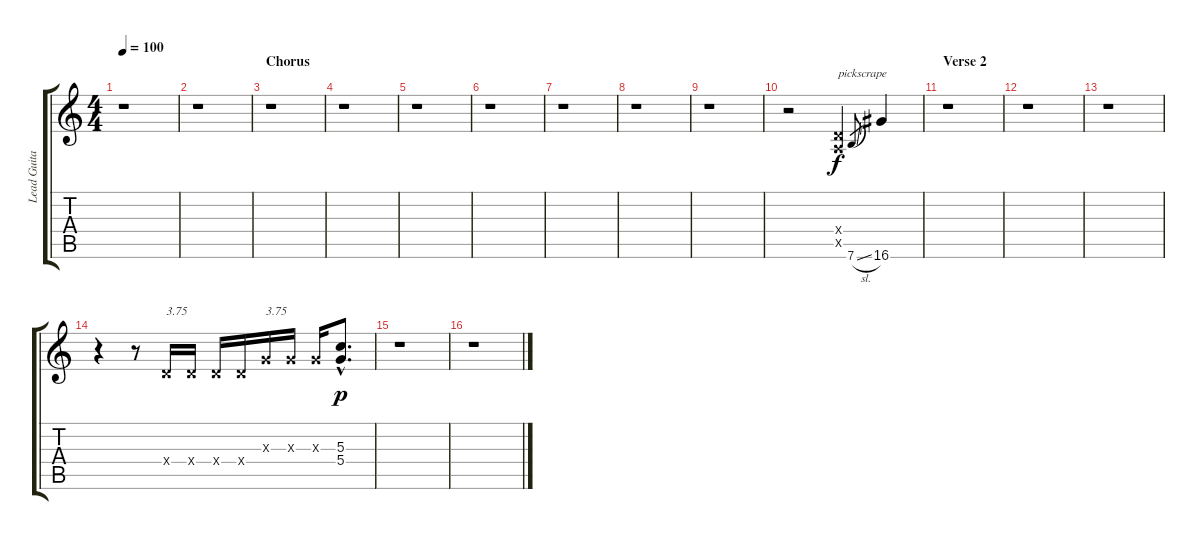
\track ("Lead Guitar" "Lead Guita") {instrument distortionguitar}
\staff {score tabs}
\tuning (E4 B3 G3 D3 A2 E2) {hide}
\ts (4 4)
\tempo 100
\clef g2
\ks c
r.1{dy f} |
r.1 |
\section ("" "Chorus")
r.1 |
r.1 |
r.1 |
r.1 |
r.1 |
r.1 |
r.1 |
r.2 (0.4{x} 0.5{x}).4{txt "pickscrape"} 7.6{sl}.8{gr} 16.6.4 |
\section ("" "Verse 2")
r.1 |
r.1 |
r.1 |
r.4 r.8 0.4{x}.16{txt "3.75"} 0.4{x}.16 0.4{x}.16 0.4{x}.16 0.3{x}.16{txt "3.75"} 0.3{x}.16 0.3{x}.16 (5.3{hac} 5.4{hac}).8{d dy p} |
r.1 |
r.1
